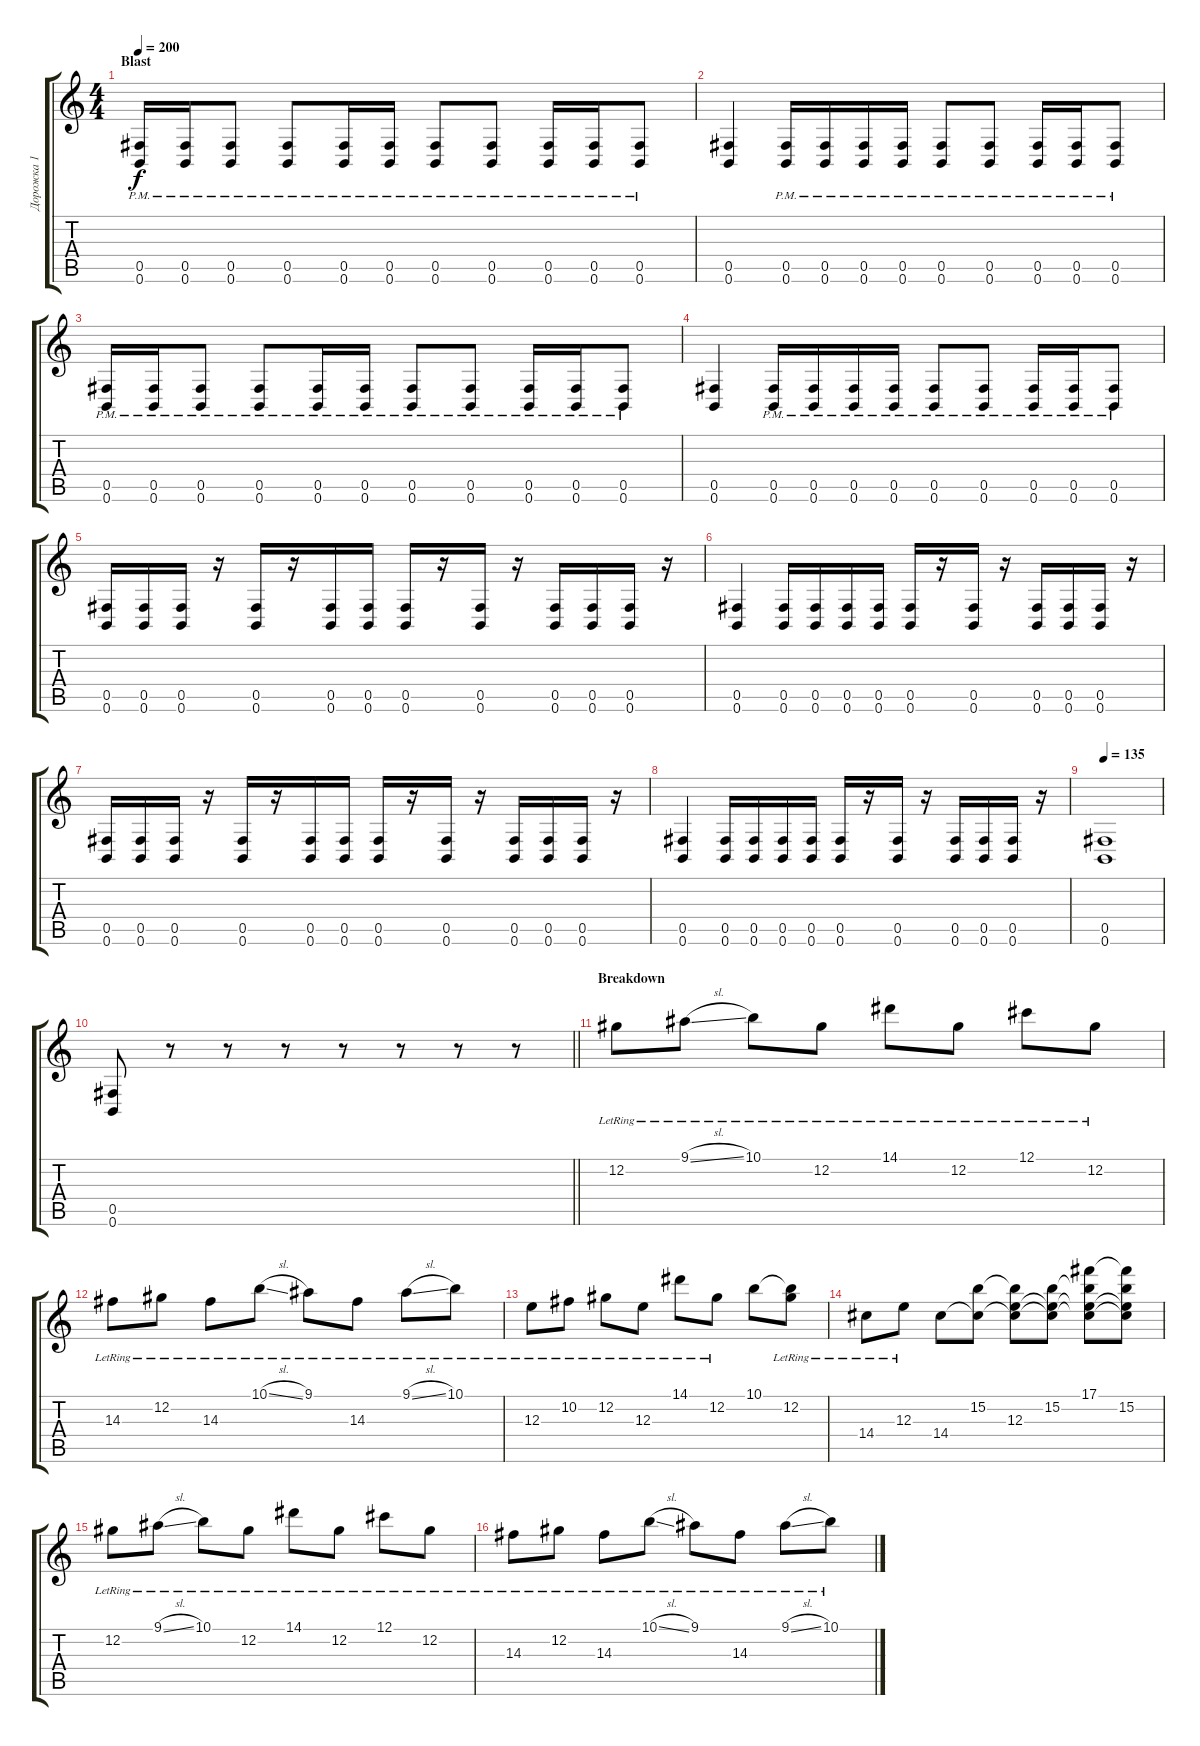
\track ("Дорожка 1" "Дорожка 1") {instrument distortionguitar}
\staff {score tabs}
\tuning (Db4 Ab3 E3 B2 Gb2 B1) {hide}
\ts (4 4)
\section ("" "Blast")
\tempo 200
\clef g2
\ks c
(0.5{pm} 0.6{pm}).16{dy f} (0.5{pm} 0.6{pm}).16 (0.5{pm} 0.6{pm}).8 (0.5{pm} 0.6{pm}).8 (0.5{pm} 0.6{pm}).16 (0.5{pm} 0.6{pm}).16 (0.5{pm} 0.6{pm}).8 (0.5{pm} 0.6{pm}).8 (0.5{pm} 0.6{pm}).16 (0.5{pm} 0.6{pm}).16 (0.5{pm} 0.6{pm}).8 |
(0.5 0.6).4 (0.5{pm} 0.6{pm}).16 (0.5{pm} 0.6{pm}).16 (0.5{pm} 0.6{pm}).16 (0.5{pm} 0.6{pm}).16 (0.5{pm} 0.6{pm}).8 (0.5{pm} 0.6{pm}).8 (0.5{pm} 0.6{pm}).16 (0.5{pm} 0.6{pm}).16 (0.5{pm} 0.6{pm}).8 |
(0.5{pm} 0.6{pm}).16 (0.5{pm} 0.6{pm}).16 (0.5{pm} 0.6{pm}).8 (0.5{pm} 0.6{pm}).8 (0.5{pm} 0.6{pm}).16 (0.5{pm} 0.6{pm}).16 (0.5{pm} 0.6{pm}).8 (0.5{pm} 0.6{pm}).8 (0.5{pm} 0.6{pm}).16 (0.5{pm} 0.6{pm}).16 (0.5{pm} 0.6{pm}).8 |
(0.5 0.6).4 (0.5{pm} 0.6{pm}).16 (0.5{pm} 0.6{pm}).16 (0.5{pm} 0.6{pm}).16 (0.5{pm} 0.6{pm}).16 (0.5{pm} 0.6{pm}).8 (0.5{pm} 0.6{pm}).8 (0.5{pm} 0.6{pm}).16 (0.5{pm} 0.6{pm}).16 (0.5{pm} 0.6{pm}).8 |
(0.5 0.6).16 (0.5 0.6).16 (0.5 0.6).16 r.16 (0.5 0.6).16 r.16 (0.5 0.6).16 (0.5 0.6).16 (0.5 0.6).16 r.16 (0.5 0.6).16 r.16 (0.5 0.6).16 (0.5 0.6).16 (0.5 0.6).16 r.16 |
(0.5 0.6).4 (0.5 0.6).16 (0.5 0.6).16 (0.5 0.6).16 (0.5 0.6).16 (0.5 0.6).16 r.16 (0.5 0.6).16 r.16 (0.5 0.6).16 (0.5 0.6).16 (0.5 0.6).16 r.16 |
(0.5 0.6).16 (0.5 0.6).16 (0.5 0.6).16 r.16 (0.5 0.6).16 r.16 (0.5 0.6).16 (0.5 0.6).16 (0.5 0.6).16 r.16 (0.5 0.6).16 r.16 (0.5 0.6).16 (0.5 0.6).16 (0.5 0.6).16 r.16 |
(0.5 0.6).4 (0.5 0.6).16 (0.5 0.6).16 (0.5 0.6).16 (0.5 0.6).16 (0.5 0.6).16 r.16 (0.5 0.6).16 r.16 (0.5 0.6).16 (0.5 0.6).16 (0.5 0.6).16 r.16 |
\tempo 135
(0.5 0.6).1 |
\barLineRight lightlight
(0.5 0.6).8 r.8 r.8 r.8 r.8 r.8 r.8 r.8 |
\section ("" "Breakdown")
12.2{lr}.8 9.1{sl lr}.8 10.1{lr}.8 12.2{lr}.8 14.1{lr}.8 12.2{lr}.8 12.1{lr}.8 12.2{lr}.8 |
14.3{lr}.8 12.2{lr}.8 14.3{lr}.8 10.1{sl lr}.8 9.1{lr}.8 14.3{lr}.8 9.1{sl lr}.8 10.1{lr}.8 |
12.3{lr}.8 10.2{lr}.8 12.2{lr}.8 12.3{lr}.8 14.1{lr}.8 12.2{lr}.8 10.1.8 (10.1{t} 12.2{lr}).8 |
14.4{lr}.8 12.3{lr}.8 14.4.8 (15.2 14.4{t}).8 (15.2{t} 12.3 14.4{t}).8 (15.2 12.3{t} 14.4{t}).8 (17.1 15.2{t} 12.3{t} 14.4{t}).8 (17.1{t} 15.2 12.3{t} 14.4{t}).8 |
12.2{lr}.8 9.1{sl lr}.8 10.1{lr}.8 12.2{lr}.8 14.1{lr}.8 12.2{lr}.8 12.1{lr}.8 12.2{lr}.8 |
14.3{lr}.8 12.2{lr}.8 14.3{lr}.8 10.1{sl lr}.8 9.1{lr}.8 14.3{lr}.8 9.1{sl lr}.8 10.1{lr}.8
